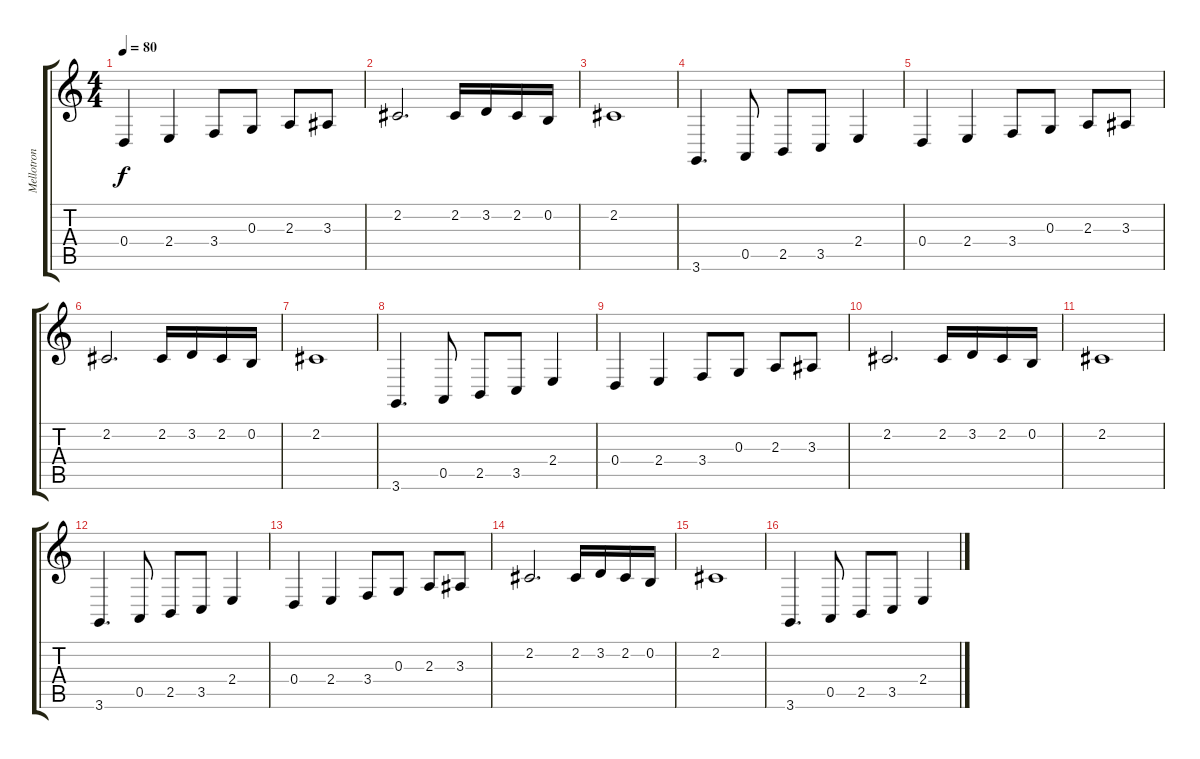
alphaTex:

\track ("Mellotron     " "Mellotron ") {instrument clavinet}
\staff {score tabs}
\tuning (E4 B3 G3 D3 A2 E2) {hide}
\ts (4 4)
\tempo 80
\clef g2
\ks c
0.4.4{dy f} 2.4.4 3.4.8 0.3.8 2.3.8 3.3.8 |
2.2.2{d} 2.2.16 3.2.16 2.2.16 0.2.16 |
2.2.1 |
3.6.4{d} 0.5.8 2.5.8 3.5.8 2.4.4 |
0.4.4 2.4.4 3.4.8 0.3.8 2.3.8 3.3.8 |
2.2.2{d} 2.2.16 3.2.16 2.2.16 0.2.16 |
2.2.1 |
3.6.4{d} 0.5.8 2.5.8 3.5.8 2.4.4 |
0.4.4 2.4.4 3.4.8 0.3.8 2.3.8 3.3.8 |
2.2.2{d} 2.2.16 3.2.16 2.2.16 0.2.16 |
2.2.1 |
3.6.4{d} 0.5.8 2.5.8 3.5.8 2.4.4 |
0.4.4 2.4.4 3.4.8 0.3.8 2.3.8 3.3.8 |
2.2.2{d} 2.2.16 3.2.16 2.2.16 0.2.16 |
2.2.1 |
3.6.4{d} 0.5.8 2.5.8 3.5.8 2.4.4
